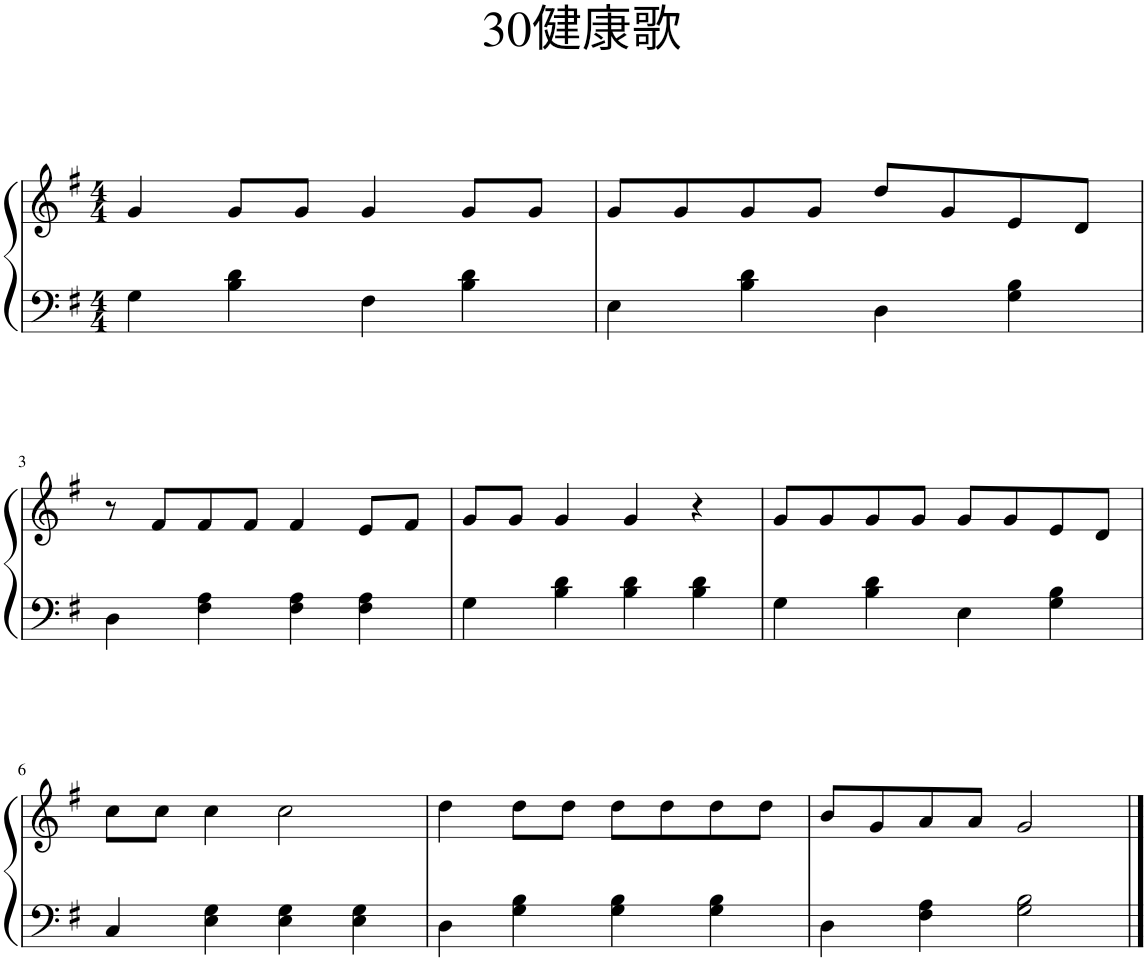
**kern	**kern
*part1	*part1
*staff2	*staff1
*I"钢琴	*
*clefF4	*clefG2
*k[f#]	*k[f#]
*M4/4	*M4/4
=1	=1
4G\	4g/
4B\ 4d\	8g/L
.	8g/J
4F#\	4g/
4B\ 4d\	8g/L
.	8g/J
=2	=2
4E\	8g/L
.	8g/
4B\ 4d\	8g/
.	8g/J
4D\	8dd/L
.	8g/
4G\ 4B\	8e/
.	8d/J
!!LO:LB:g=z
=3	=3
4D\	8r
.	8f#/L
4F#\ 4A\	8f#/
.	8f#/J
4F#\ 4A\	4f#/
4F#\ 4A\	8e/L
.	8f#/J
=4	=4
4G\	8g/L
.	8g/J
4B\ 4d\	4g/
4B\ 4d\	4g/
4B\ 4d\	4r
=5	=5
4G\	8g/L
.	8g/
4B\ 4d\	8g/
.	8g/J
4E\	8g/L
.	8g/
4G\ 4B\	8e/
.	8d/J
!!LO:LB:g=z
=6	=6
4C/	8cc\L
.	8cc\J
4E\ 4G\	4cc\
4E\ 4G\	2cc\
4E\ 4G\	.
=7	=7
4D\	4dd\
4G\ 4B\	8dd\L
.	8dd\J
4G\ 4B\	8dd\L
.	8dd\
4G\ 4B\	8dd\
.	8dd\J
=8	=8
4D\	8b/L
.	8g/
4F#\ 4A\	8a/
.	8a/J
2G\ 2B\	2g/
==	==
*-	*-
